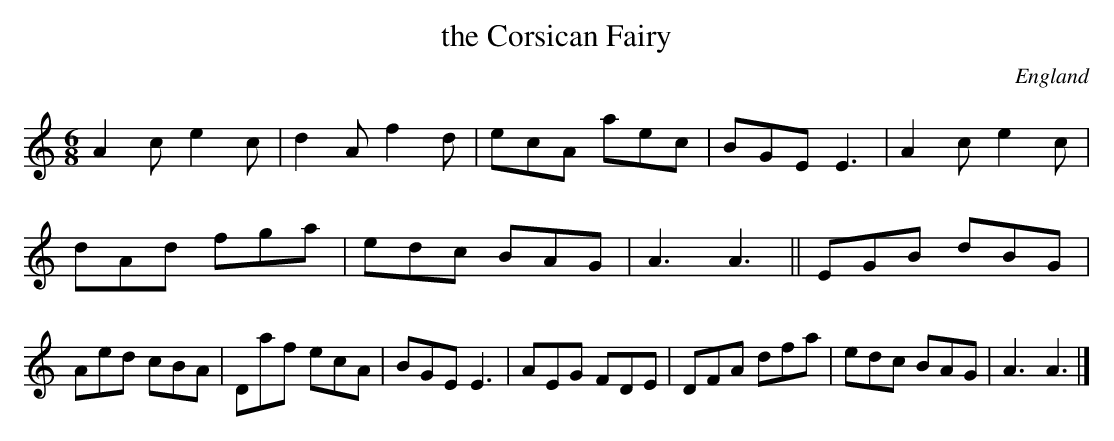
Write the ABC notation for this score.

X:1
T:the Corsican Fairy
O:England
M:6/8
K:Am
A2c e2c|d2A f2d|ecA aec|BGE E3|\
A2c e2c|dAd fga|edc BAG|A3A3||\
EGB dBG|Aed cBA|Daf ecA|BGE E3|\
AEG FDE|DFA dfa|edc BAG|A3A3|]
